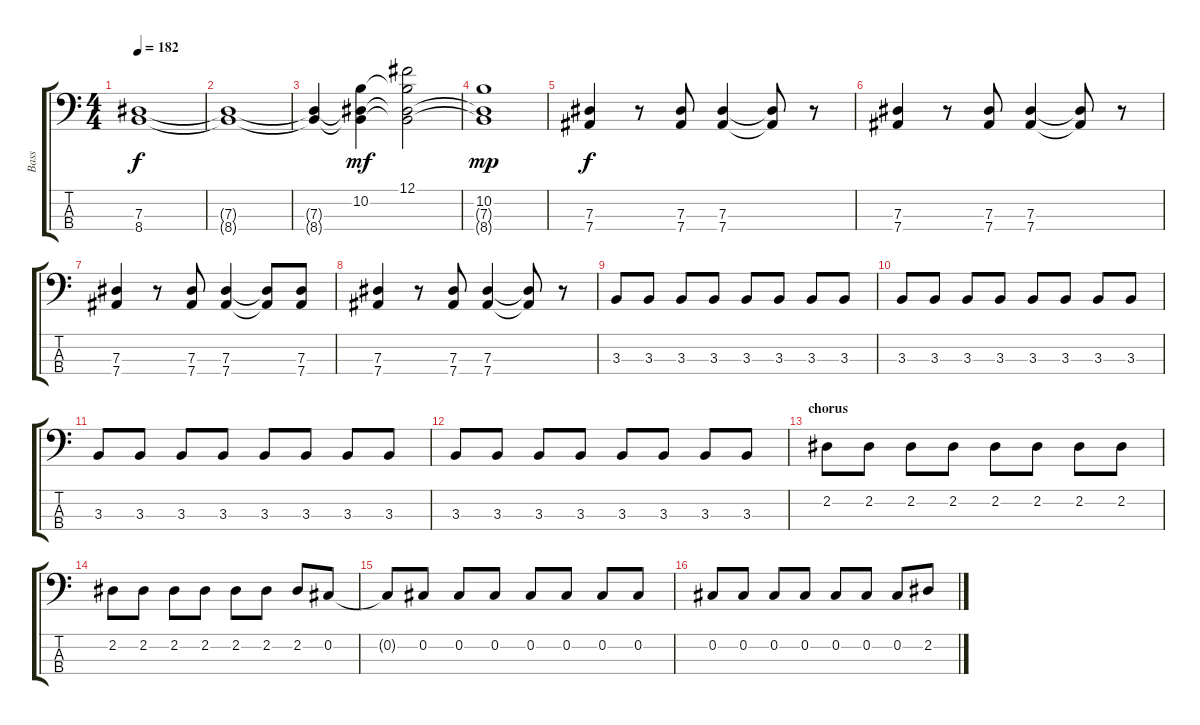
\track ("Bass" "Bass") {instrument electricbassfinger}
\staff {score tabs}
\tuning (Gb2 Db2 Ab1 Eb1) {hide}
\ts (4 4)
\tempo 182
\clef f4
\ks c
(7.3 8.4).1{dy f} |
(7.3{t} 8.4{t}).1 |
(7.3{t} 8.4{t}).4 (10.2 7.3{t} 8.4{t}).4{dy mf} (12.1 10.2{t} 7.3{t} 8.4{t}).2 |
(10.2 7.3{t} 8.4{t}).1{dy mp} |
(7.3 7.4).4{dy f} r.8 (7.3 7.4).8 (7.3 7.4).4 (7.3{t} 7.4{t}).8 r.8 |
(7.3 7.4).4 r.8 (7.3 7.4).8 (7.3 7.4).4 (7.3{t} 7.4{t}).8 r.8 |
(7.3 7.4).4 r.8 (7.3 7.4).8 (7.3 7.4).4 (7.3{t} 7.4{t}).8 (7.3 7.4).8 |
(7.3 7.4).4 r.8 (7.3 7.4).8 (7.3 7.4).4 (7.3{t} 7.4{t}).8 r.8 |
3.3.8 3.3.8 3.3.8 3.3.8 3.3.8 3.3.8 3.3.8 3.3.8 |
3.3.8 3.3.8 3.3.8 3.3.8 3.3.8 3.3.8 3.3.8 3.3.8 |
3.3.8 3.3.8 3.3.8 3.3.8 3.3.8 3.3.8 3.3.8 3.3.8 |
3.3.8 3.3.8 3.3.8 3.3.8 3.3.8 3.3.8 3.3.8 3.3.8 |
\section ("" "chorus")
2.2.8 2.2.8 2.2.8 2.2.8 2.2.8 2.2.8 2.2.8 2.2.8 |
2.2.8 2.2.8 2.2.8 2.2.8 2.2.8 2.2.8 2.2.8 0.2.8 |
0.2{t}.8 0.2.8 0.2.8 0.2.8 0.2.8 0.2.8 0.2.8 0.2.8 |
0.2.8 0.2.8 0.2.8 0.2.8 0.2.8 0.2.8 0.2.8 2.2.8
